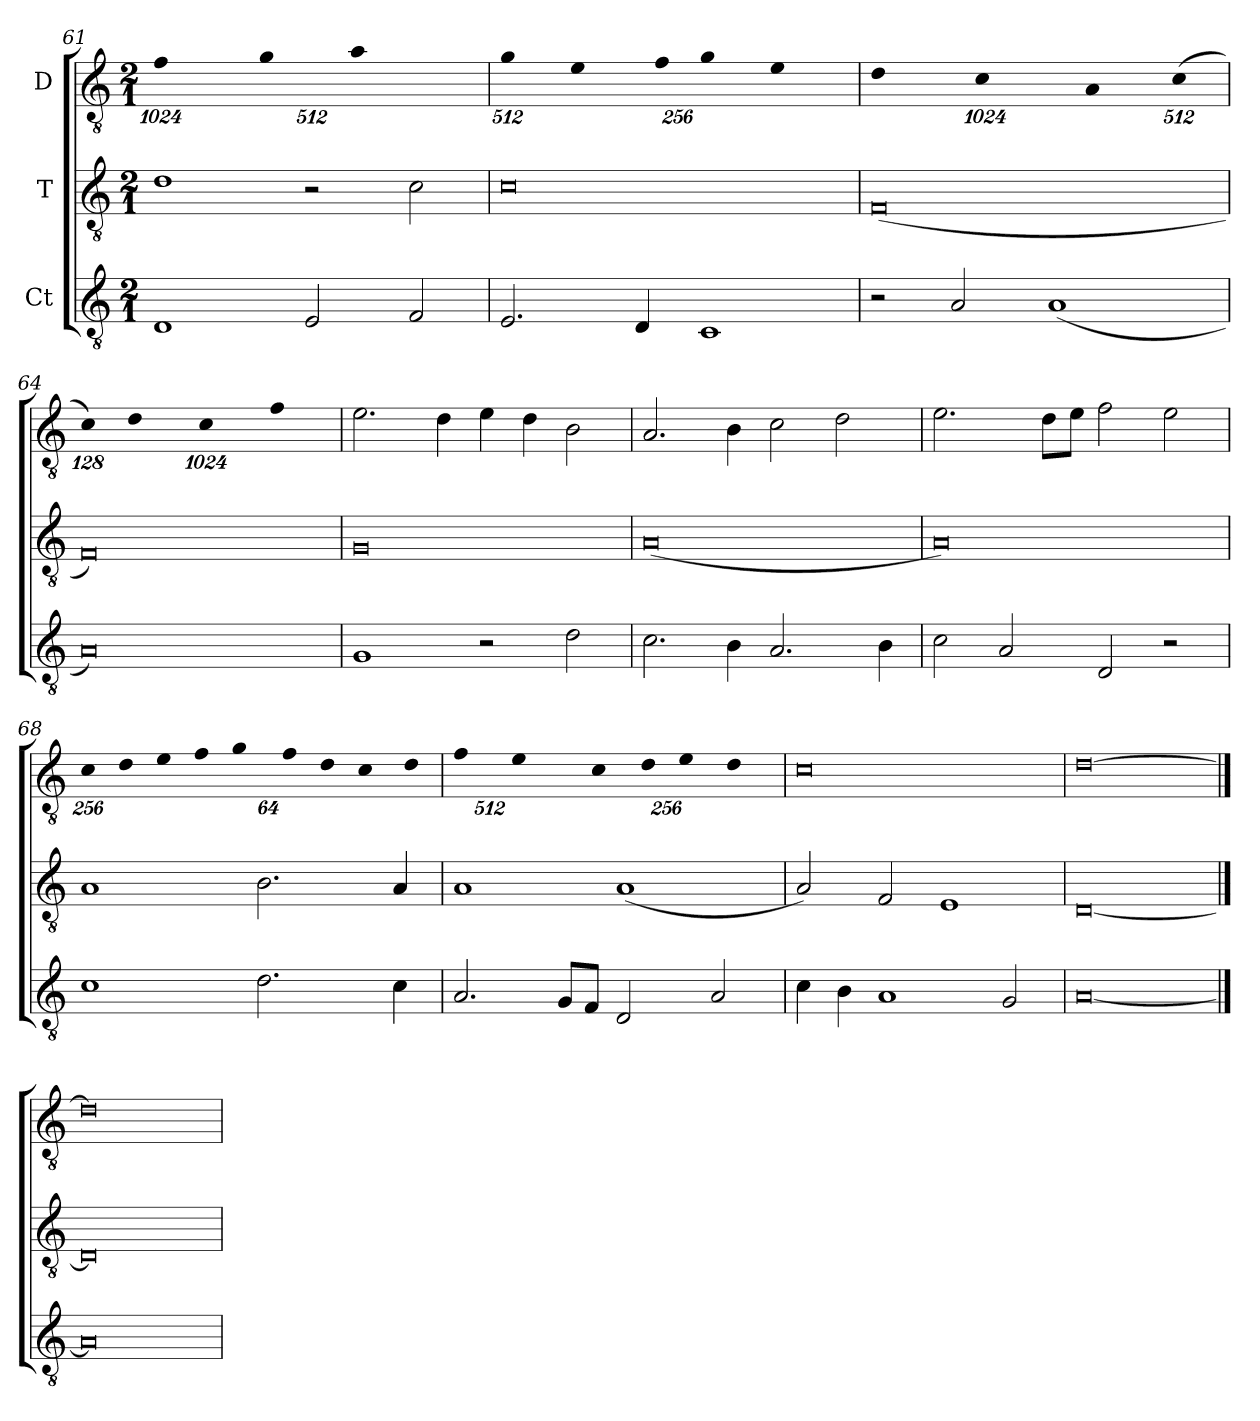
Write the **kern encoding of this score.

**kern	**kern	**kern
*part3	*part2	*part1
*staff3	*staff2	*staff1
*I"Ct	*I"T	*I"D
*clefGv2	*clefGv2	*clefGv2
*ITrd7c12	*ITrd7c12	*ITrd7c12
*k[]	*k[]	*k[]
*C:	*C:	*C:
*M2/1	*M2/1	*M2/1
*	*	*Xbrackettup
=61	=61	=61
!	!	!LO:N:vis=1
1DDi/	1Di\	1024%819Fi\
!	!	!LO:N:vis=2
.	.	1024%409Gi\
2EEi/	2r	.
!	!	!LO:N:vis=1
.	.	256%205Ai\
2FFi/	2Ci\	.
!!LO:LB:g=z
=62	=62	=62
!	!	!LO:N:vis=2
2.EEi/	0Ci\	1024%409Gi\
!	!	!LO:N:vis=2
.	.	512%205Ei\
4DDi/	.	.
!	!	!LO:N:vis=2
.	.	1024%409Fi\
1CCi/	.	.
!	!	!LO:N:vis=2
.	.	512%205Gi\
!	!	!LO:N:vis=2
.	.	512%205Ei\
=63	=63	=63
!	!	!LO:N:vis=1
2r	(0FFi/	1024%585Di\
2AAi/	.	.
!	!	!LO:N:vis=1
.	.	1024%585Ci\
(1AAi/	.	.
!	!	!LO:N:vis=1
.	.	1024%585AAi/
!	!	!LO:N:vis=2
.	.	(1024%293Ci\
=64	=64	=64
!	!	!LO:N:vis=2
0AAi/)	0FFi/)	256%73Ci\)
!	!	!LO:N:vis=1
.	.	1024%585Di\
!	!	!LO:N:vis=1
.	.	1024%585Ci\
!	!	!LO:N:vis=1
.	.	512%293Fi\
=65	=65	=65
1GGi/	0GGi/	2.Ei\
.	.	4Di\
2r	.	4Ei\
.	.	4Di\
2Di\	.	2BBi\
=66	=66	=66
2.Ci\	(0AAi/	2.AAi/
4BBi\	.	4BBi\
2.AAi/	.	2Ci\
.	.	2Di\
4BBi\	.	.
!!LO:LB:g=z
=67	=67	=67
2Ci\	0AAi/)	2.Ei\
2AAi/	.	.
.	.	8Di\L
.	.	8Ei\J
2DDi/	.	2Fi\
2r	.	2Ei\
=68	=68	=68
!	!	!LO:N:vis=4
1Ci\	1AAi/	1024%227Ci\
!	!	!LO:N:vis=4
.	.	256%57Di\
!	!	!LO:N:vis=4
.	.	1024%227Ei\
!	!	!LO:N:vis=4
.	.	256%57Fi\
!	!	!LO:N:vis=4
.	.	1024%227Gi\
2.Di\	2.BBi\	.
!	!	!LO:N:vis=4
.	.	256%57Fi\
!	!	!LO:N:vis=4
.	.	1024%227Di\
!	!	!LO:N:vis=4
.	.	256%57Ci\
4Ci\	4AAi/	.
!	!	!LO:N:vis=4
.	.	256%57Di\
=69	=69	=69
!	!	!LO:N:vis=2
2.AAi/	1AAi/	1024%455Fi\
!	!	!LO:N:vis=2
.	.	1024%455Ei\
8GGi/L	.	.
8FFi/J	.	.
!	!	!LO:N:vis=4
.	.	1024%227Ci\
2DDi/	(1AAi/	.
!	!	!LO:N:vis=4
.	.	256%57Di\
!	!	!LO:N:vis=2
.	.	1024%455Ei\
2AAi/	.	.
!	!	!LO:N:vis=4
.	.	256%57Di\
=70	=70	=70
4Ci\	2AAi/)	0Ci\
4BBi\	.	.
1AAi/	2FFi/	.
.	1EEi/	.
2GGi/	.	.
=71	=71	=71
[0AAi/	[0DDi/	[0Di\
==72	==72	==72
0AAi/]	0DDi/]	0Di\]
=	=	=
*-	*-	*-
